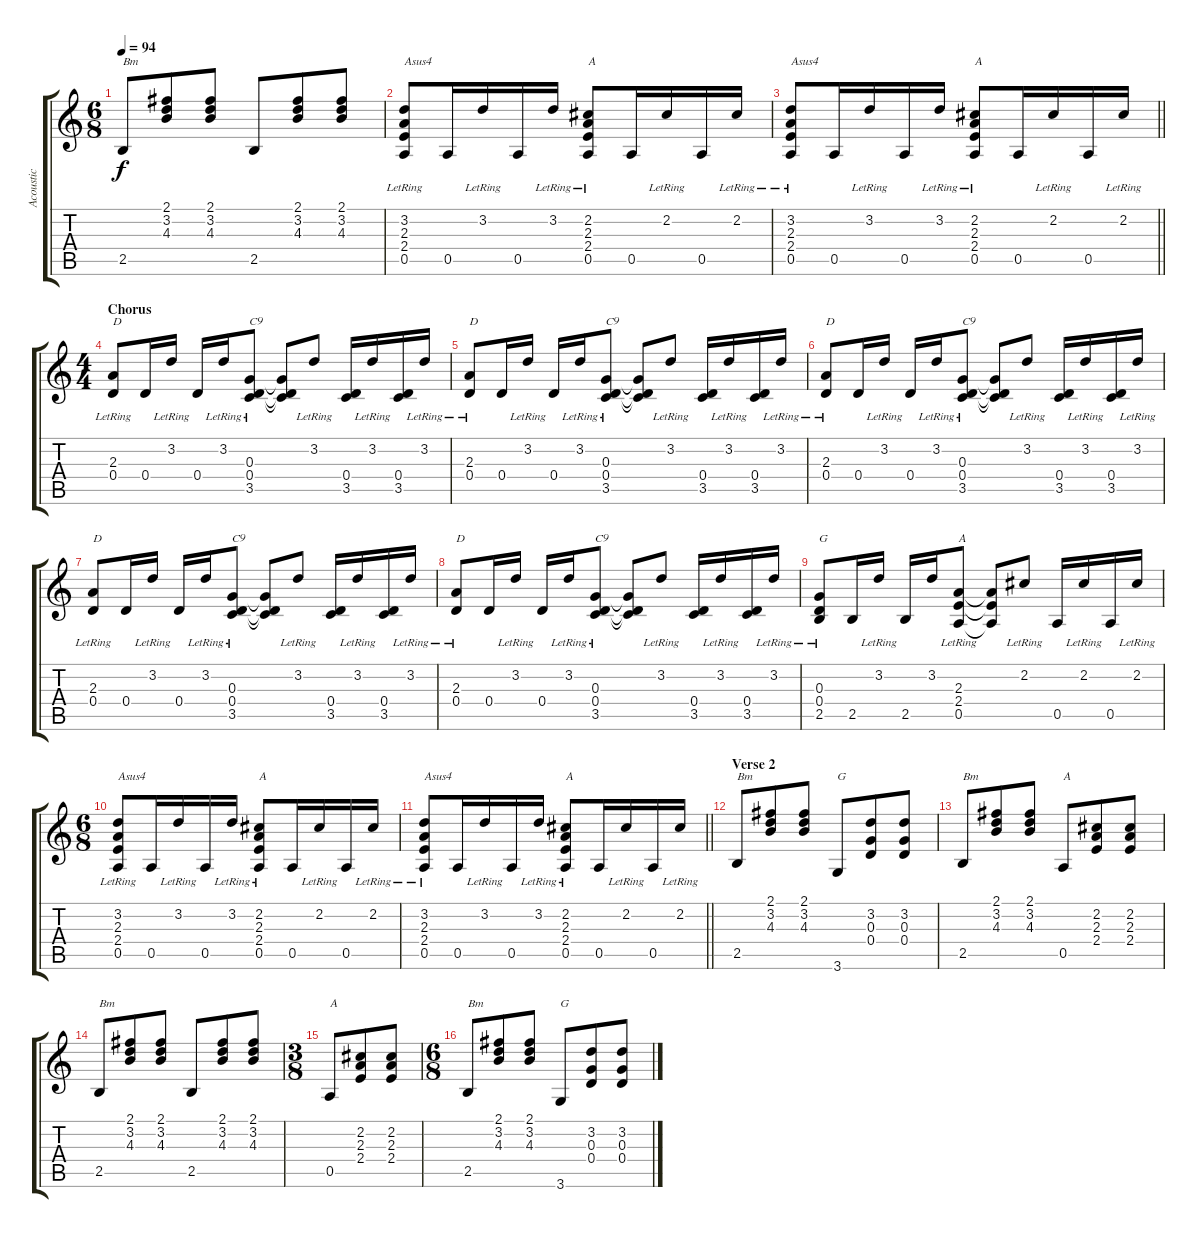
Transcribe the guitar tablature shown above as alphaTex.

\track ("Acoustic" "Acoustic") {instrument acousticguitarsteel}
\staff {score tabs}
\tuning (E4 B3 G3 D3 A2 E2) {hide}
\ts (6 8)
\tempo 94
\clef g2
\ks c
2.5.8{txt "Bm" dy f} (2.1 3.2 4.3).8 (2.1 3.2 4.3).8 2.5.8 (2.1 3.2 4.3).8 (2.1 3.2 4.3).8 |
(3.2 2.3{lr} 2.4 0.5).8{txt "Asus4"} 0.5.16 3.2{lr}.16 0.5.16 3.2{lr}.16 (2.2 2.3{lr} 2.4 0.5).8{txt "A"} 0.5.16 2.2{lr}.16 0.5.16 2.2{lr}.16 |
\barLineRight lightlight
(3.2 2.3{lr} 2.4 0.5).8{txt "Asus4"} 0.5.16 3.2{lr}.16 0.5.16 3.2{lr}.16 (2.2 2.3{lr} 2.4 0.5).8{txt "A"} 0.5.16 2.2{lr}.16 0.5.16 2.2{lr}.16 |
\ts (4 4)
\section ("" "Chorus")
(2.3{lr} 0.4).8{txt "D"} 0.4.16 3.2{lr}.16 0.4.16 3.2{lr}.16 (0.3{lr} 0.4{lr} 3.5).8{txt "C9"} (0.3{t} 0.4{t} 3.5{t}).8 3.2{lr}.8 (0.4 3.5).16 3.2{lr}.16 (0.4 3.5).16 3.2{lr}.16 |
(2.3{lr} 0.4).8{txt "D"} 0.4.16 3.2{lr}.16 0.4.16 3.2{lr}.16 (0.3{lr} 0.4{lr} 3.5).8{txt "C9"} (0.3{t} 0.4{t} 3.5{t}).8 3.2{lr}.8 (0.4 3.5).16 3.2{lr}.16 (0.4 3.5).16 3.2{lr}.16 |
(2.3{lr} 0.4).8{txt "D"} 0.4.16 3.2{lr}.16 0.4.16 3.2{lr}.16 (0.3{lr} 0.4{lr} 3.5).8{txt "C9"} (0.3{t} 0.4{t} 3.5{t}).8 3.2{lr}.8 (0.4 3.5).16 3.2{lr}.16 (0.4 3.5).16 3.2{lr}.16 |
(2.3{lr} 0.4).8{txt "D"} 0.4.16 3.2{lr}.16 0.4.16 3.2{lr}.16 (0.3{lr} 0.4{lr} 3.5).8{txt "C9"} (0.3{t} 0.4{t} 3.5{t}).8 3.2{lr}.8 (0.4 3.5).16 3.2{lr}.16 (0.4 3.5).16 3.2{lr}.16 |
(2.3{lr} 0.4).8{txt "D"} 0.4.16 3.2{lr}.16 0.4.16 3.2{lr}.16 (0.3{lr} 0.4{lr} 3.5).8{txt "C9"} (0.3{t} 0.4{t} 3.5{t}).8 3.2{lr}.8 (0.4 3.5).16 3.2{lr}.16 (0.4 3.5).16 3.2{lr}.16 |
(0.3{lr} 0.4 2.5).8{txt "G"} 2.5.16 3.2{lr}.16 2.5.16 3.2.16 (2.3{lr} 2.4{lr} 0.5).8{txt "A"} (2.3{t} 2.4{t} 0.5{t}).8 2.2{lr}.8 0.5.16 2.2{lr}.16 0.5.16 2.2{lr}.16 |
\ts (6 8)
(3.2 2.3{lr} 2.4 0.5).8{txt "Asus4"} 0.5.16 3.2{lr}.16 0.5.16 3.2{lr}.16 (2.2 2.3{lr} 2.4 0.5).8{txt "A"} 0.5.16 2.2{lr}.16 0.5.16 2.2{lr}.16 |
\barLineRight lightlight
(3.2 2.3{lr} 2.4 0.5).8{txt "Asus4"} 0.5.16 3.2{lr}.16 0.5.16 3.2{lr}.16 (2.2 2.3{lr} 2.4 0.5).8{txt "A"} 0.5.16 2.2{lr}.16 0.5.16 2.2{lr}.16 |
\section ("" "Verse 2")
2.5.8{txt "Bm"} (2.1 3.2 4.3).8 (2.1 3.2 4.3).8 3.6.8{txt "G"} (3.2 0.3 0.4).8 (3.2 0.3 0.4).8 |
2.5.8{txt "Bm"} (2.1 3.2 4.3).8 (2.1 3.2 4.3).8 0.5.8{txt "A"} (2.2 2.3 2.4).8 (2.2 2.3 2.4).8 |
2.5.8{txt "Bm"} (2.1 3.2 4.3).8 (2.1 3.2 4.3).8 2.5.8 (2.1 3.2 4.3).8 (2.1 3.2 4.3).8 |
\ts (3 8)
0.5.8{txt "A"} (2.2 2.3 2.4).8 (2.2 2.3 2.4).8 |
\ts (6 8)
2.5.8{txt "Bm"} (2.1 3.2 4.3).8 (2.1 3.2 4.3).8 3.6.8{txt "G"} (3.2 0.3 0.4).8 (3.2 0.3 0.4).8
